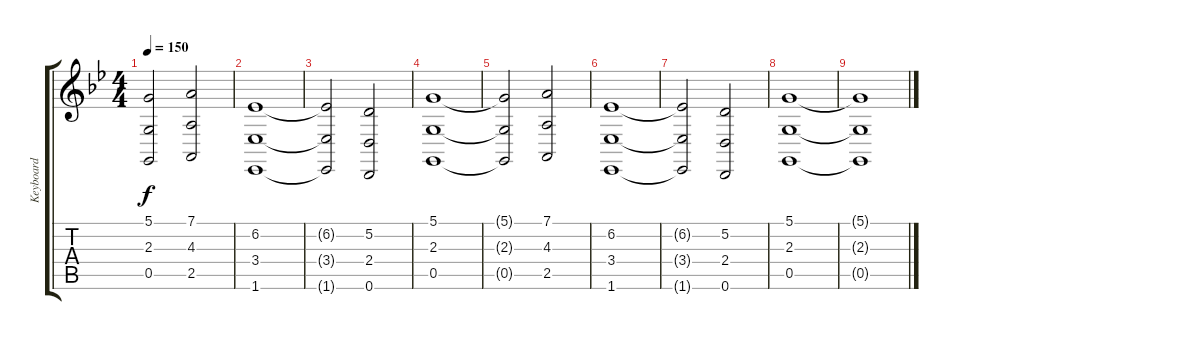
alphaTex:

\track ("Keyboard" "Keyboard") {instrument stringensemble1}
\staff {score tabs}
\tuning (D4 A3 F3 C3 G2 D2) {hide}
\ts (4 4)
\tempo 150
\clef g2
\ks gminor
(5.1{t} 2.3{t} 0.5{t}).2{dy f} (7.1 4.3 2.5).2 |
(6.2 3.4 1.6).1 |
(6.2{t} 3.4{t} 1.6{t}).2 (5.2 2.4 0.6).2 |
(5.1 2.3 0.5).1 |
(5.1{t} 2.3{t} 0.5{t}).2 (7.1 4.3 2.5).2 |
(6.2 3.4 1.6).1 |
(6.2{t} 3.4{t} 1.6{t}).2 (5.2 2.4 0.6).2 |
(5.1 2.3 0.5).1{volume 0} |
(5.1{t} 2.3{t} 0.5{t}).1
